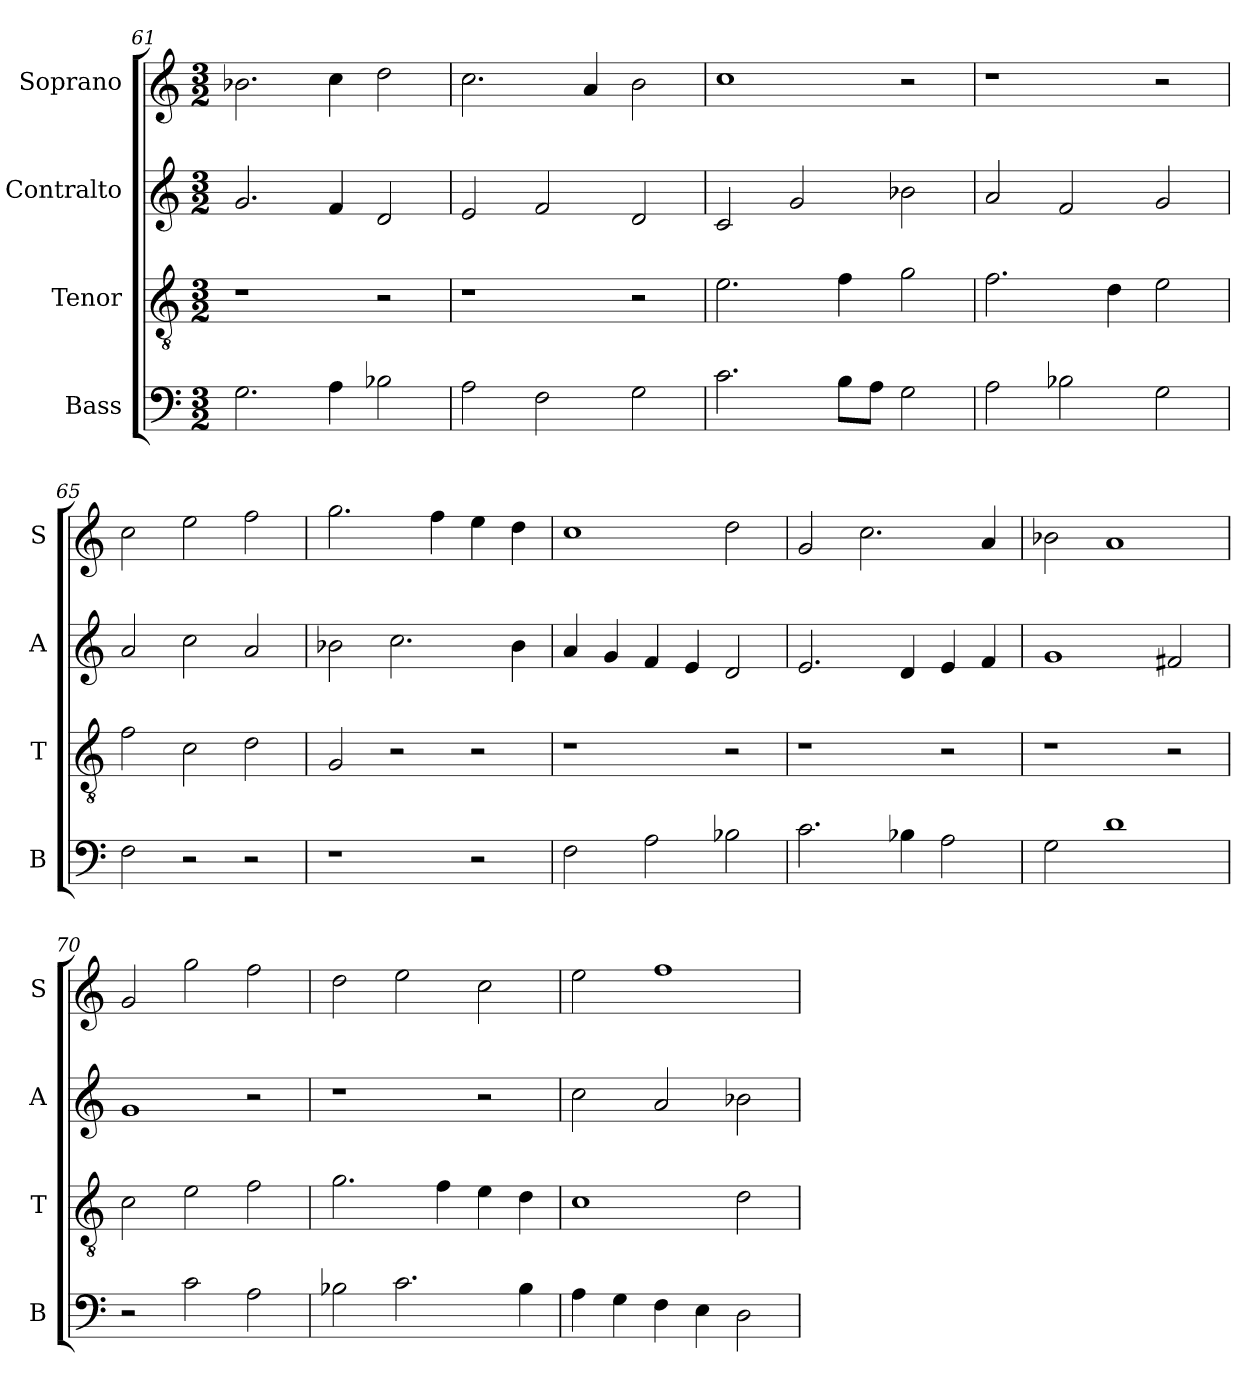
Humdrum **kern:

**kern	**kern	**kern	**kern
*part4	*part3	*part2	*part1
*staff4	*staff3	*staff2	*staff1
*I"Bass	*I"Tenor	*I"Contralto	*I"Soprano
*I'B	*I'T	*I'A	*I'S
*clefF4	*clefGv2	*clefG2	*clefG2
*k[]	*k[]	*k[]	*k[]
*M3/2	*M3/2	*M3/2	*M3/2
=61	=61	=61	=61
2.G	1r	2.g	2.b-X
4A	.	4f	4cc
2B-X	2r	2d	2dd
=62	=62	=62	=62
2A	1r	2e	2.cc
2F	.	2f	.
.	.	.	4a
2G	2r	2d	2b
=63	=63	=63	=63
2.c	2.e	2c	1cc
.	.	2g	.
8B\L	4f	.	.
8A\J	.	.	.
2G	2g	2b-X	2r
=64	=64	=64	=64
2A	2.f	2a	1r
2B-X	.	2f	.
.	4d	.	.
2G	2e	2g	2r
=65	=65	=65	=65
2F	2f	2a	2cc
2r	2c	2cc	2ee
2r	2d	2a	2ff
=66	=66	=66	=66
1r	2G	2b-X	2.gg
.	2r	2.cc	.
.	.	.	4ff
2r	2r	.	4ee
.	.	4b-	4dd
=67	=67	=67	=67
2F	1r	4a	1cc
.	.	4g	.
2A	.	4f	.
.	.	4e	.
2B-X	2r	2d	2dd
=68	=68	=68	=68
2.c	1r	2.e	2g
.	.	.	2.cc
4B-X	.	4d	.
2A	2r	4e	.
.	.	4f	4a
=69	=69	=69	=69
2G	1r	1g	2b-X
1d	.	.	1a
.	2r	2f#X	.
=70	=70	=70	=70
2r	2c	1g	2g
2c	2e	.	2gg
2A	2f	2r	2ff
=71	=71	=71	=71
2B-X	2.g	1r	2dd
2.c	.	.	2ee
.	4f	.	.
.	4e	2r	2cc
4B-	4d	.	.
=72	=72	=72	=72
4A	1c	2cc	2ee
4G	.	.	.
4F	.	2a	1ff
4E	.	.	.
2D	2d	2b-X	.
=	=	=	=
*-	*-	*-	*-
